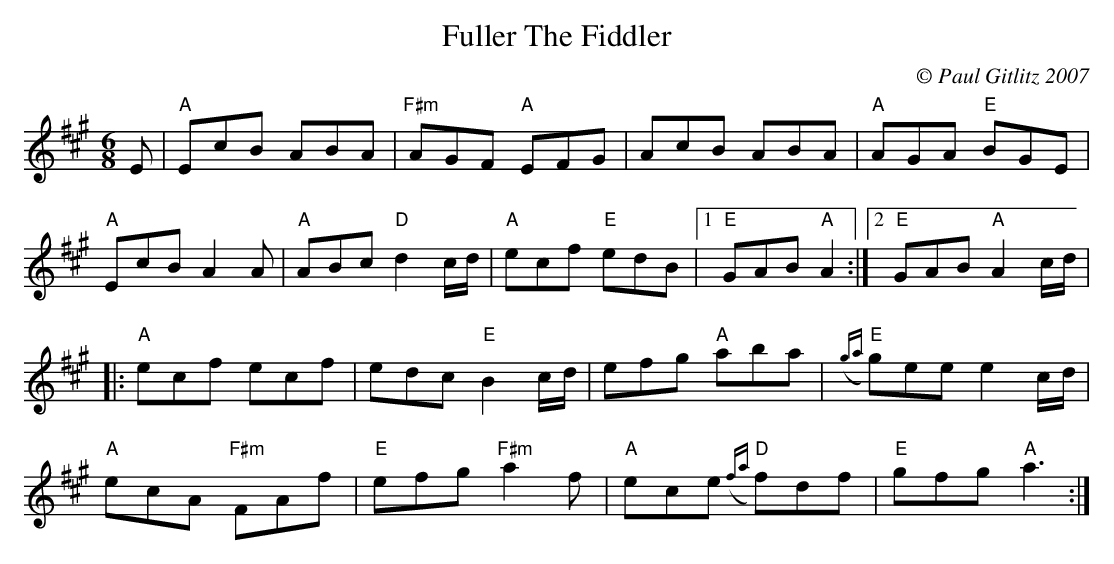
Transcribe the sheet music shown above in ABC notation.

X:1
T:Fuller The Fiddler
M:6/8
L:1/8
C:© Paul Gitlitz 2007
K:A
E|"A"EcB ABA|"F#m"AGF "A"EFG|AcB ABA|"A"AGA "E"BGE|!
"A"EcB A2A|"A"ABc "D"d2c/d/|"A"ecf "E"edB|1"E"GAB "A"A2:|2"E"GAB "A"A2c/d/|!
|:"A"ecf ecf|edc"E"B2c/d/|efg "A"aba|"E"({ga}g)ee e2c/d/|!
"A"ecA "F#m"FAf|"E"efg "F#m"a2f|"A"ece "D"({fa}f)df| "E"gfg "A"a3:|
